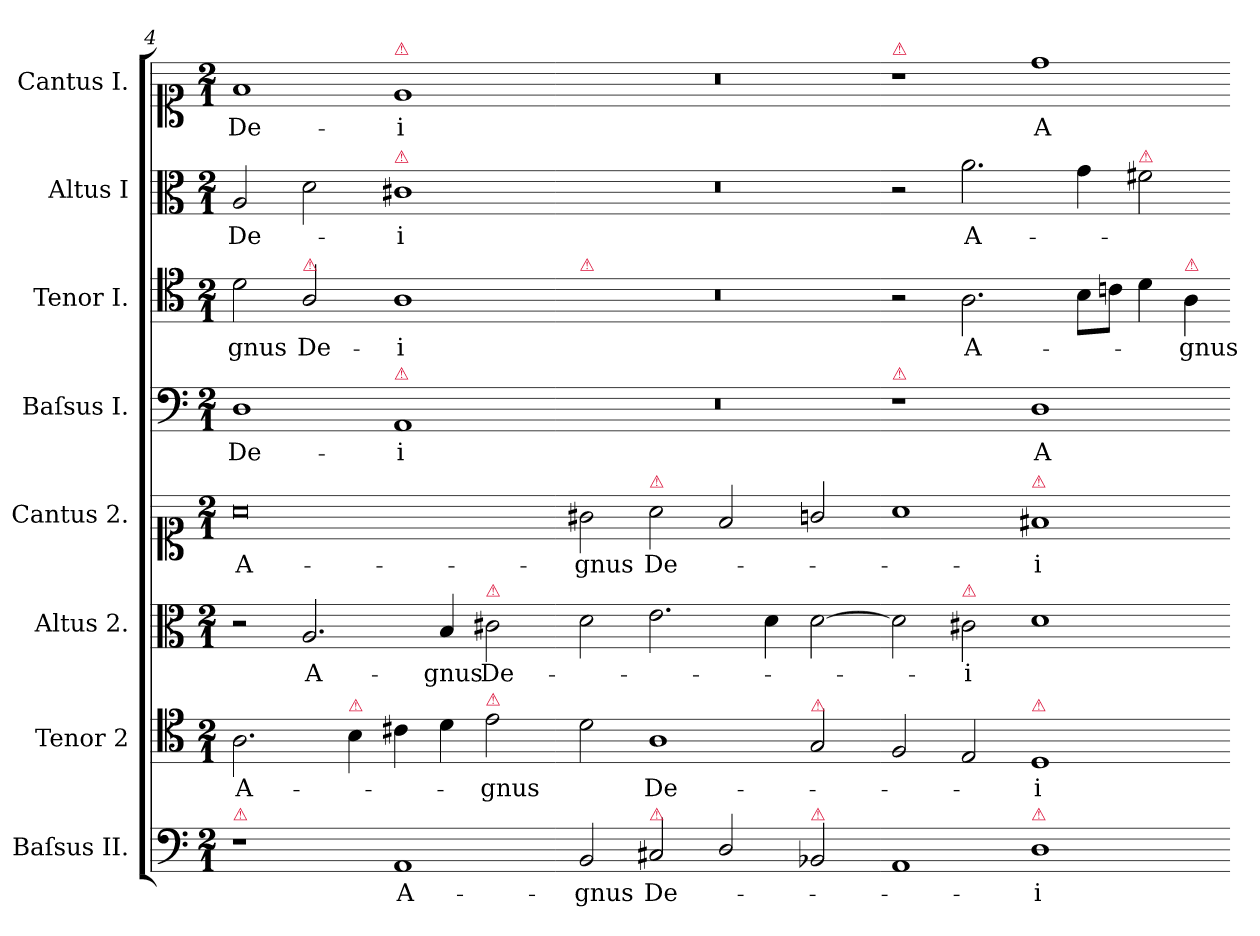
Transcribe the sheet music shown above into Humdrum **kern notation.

**kern	**text	**kern	**text	**kern	**text	**kern	**text	**kern	**text	**kern	**text	**kern	**text	**kern	**text
*part8	*part8	*part7	*part7	*part6	*part6	*part5	*part5	*part4	*part4	*part3	*part3	*part2	*part2	*part1	*part1
*staff8	*staff8	*staff7	*staff7	*staff6	*staff6	*staff5	*staff5	*staff4	*staff4	*staff3	*staff3	*staff2	*staff2	*staff1	*staff1
*I"Baſsus II.	*	*I"Tenor 2	*	*I"Altus 2.	*	*I"Cantus 2.	*	*I"Baſsus I.	*	*I"Tenor I.	*	*I"Altus I	*	*I"Cantus I.	*
*I'B 2	*	*I'T 2	*	*I'A 2	*	*I'S 2	*	*I'B 1	*	*I'T 1	*	*I'A 1	*	*I'S 1	*
*clefF4	*	*clefC4	*	*clefC3	*	*clefC1	*	*clefF4	*	*clefC4	*	*clefC3	*	*clefC1	*
*k[]	*	*k[]	*	*k[]	*	*k[]	*	*k[]	*	*k[]	*	*k[]	*	*k[]	*
*a:	*	*a:	*	*a:	*	*a:	*	*a:	*	*a:	*	*a:	*	*a:	*
*M2/1	*	*M2/1	*	*M2/1	*	*M2/1	*	*M2/1	*	*M2/1	*	*M2/1	*	*M2/1	*
=4	=4	=4	=4	=4	=4	=4	=4	=4	=4	=4	=4	=4	=4	=4	=4
!LO:TX:a:color=crimson:t=⚠	!	!	!	!	!	!	!	!	!	!	!	!	!	!	!
!	!	!	!	!	!	!	!	!	!LO:LY:i	!	!LO:LY:i	!	!LO:LY:i	!	!
1r	.	2.A\	A-	2r	.	0a	A-	1D	De-	2d\	-gnus	2A/	De-	1f	De-
!	!	!	!	!	!	!	!	!	!	!LO:TX:a:color=crimson:t=⚠	!	!	!	!	!
!	!	!	!	!	!	!	!	!	!	!	!LO:LY:i	!	!	!	!
.	.	.	.	2.A/	A-	.	.	.	.	2A/	De-	2d\	.	.	.
!	!	!LO:TX:a:color=crimson:t=⚠	!	!	!	!	!	!	!	!	!	!	!	!	!
.	.	4B\	.	.	.	.	.	.	.	.	.	.	.	.	.
!	!	!	!	!	!	!	!	!	!	!	!	!	!	!LO:TX:a:color=crimson:t=⚠	!
!	!	!	!	!	!	!	!	!	!	!	!	!LO:TX:a:color=crimson:t=⚠	!	!	!
!	!	!	!	!	!	!	!	!LO:TX:a:color=crimson:t=⚠	!	!	!	!	!	!	!
!	!	!	!	!	!	!	!	!	!LO:LY:i	!	!LO:LY:i	!	!LO:LY:i	!	!
1AA	A-	4c#X\	.	.	.	.	.	1AA	-i	1A	-i	1c#X	-i	1e	-i
.	.	4d\	.	4B/	-gnus	.	.	.	.	.	.	.	.	.	.
!	!	!	!	!LO:TX:a:color=crimson:t=⚠	!	!	!	!	!	!	!	!	!	!	!
!	!	!LO:TX:a:color=crimson:t=⚠	!	!	!	!	!	!	!	!	!	!	!	!	!
.	.	2e\	-gnus	2c#X\	De-	.	.	.	.	.	.	.	.	.	.
=5-	=5-	=5-	=5-	=5-	=5-	=5-	=5-	=5-	=5-	=5-	=5-	=5-	=5-	=5-	=5-
!	!	!	!	!	!	!	!	!	!	!LO:TX:a:color=crimson:t=⚠	!	!	!	!	!
2BB/	-gnus	2d\	.	2d\	.	2g#X\	-gnus	0r	.	0r	.	0r	.	0r	.
!	!	!	!	!	!	!LO:TX:a:color=crimson:t=⚠	!	!	!	!	!	!	!	!	!
!LO:TX:a:color=crimson:t=⚠	!	!	!	!	!	!	!	!	!	!	!	!	!	!	!
2C#X/	De-	1A	De-	2.e\	.	2a\	De-	.	.	.	.	.	.	.	.
2D/	.	.	.	.	.	2f/	.	.	.	.	.	.	.	.	.
.	.	.	.	4d\	.	.	.	.	.	.	.	.	.	.	.
!	!	!LO:TX:a:color=crimson:t=⚠	!	!	!	!	!	!	!	!	!	!	!	!	!
!LO:TX:a:color=crimson:t=⚠	!	!	!	!	!	!	!	!	!	!	!	!	!	!	!
2BB-X/	.	2G/	.	[2d\	.	2gn/	.	.	.	.	.	.	.	.	.
=6-	=6-	=6-	=6-	=6-	=6-	=6-	=6-	=6-	=6-	=6-	=6-	=6-	=6-	=6-	=6-
!	!	!	!	!	!	!	!	!	!	!	!	!	!	!LO:TX:a:color=crimson:t=⚠	!
!	!	!	!	!	!	!	!	!LO:TX:a:color=crimson:t=⚠	!	!	!	!	!	!	!
1AA	.	2F/	.	2d\]	.	1a	.	1r	.	2r	.	2r	.	1r	.
!	!	!	!	!LO:TX:a:color=crimson:t=⚠	!	!	!	!	!	!	!	!	!	!	!
!	!	!	!	!	!	!	!	!	!	!	!LO:LY:i	!	!LO:LY:i	!	!
.	.	2E/	.	2c#X\	-i	.	.	.	.	2.A\	A-	2.a\	A-	.	.
!	!	!	!	!	!	!LO:TX:a:color=crimson:t=⚠	!	!	!	!	!	!	!	!	!
!	!	!LO:TX:a:color=crimson:t=⚠	!	!	!	!	!	!	!	!	!	!	!	!	!
!LO:TX:a:color=crimson:t=⚠	!	!	!	!	!	!	!	!	!	!	!	!	!	!	!
!	!	!	!	!	!	!	!	!	!LO:LY:i	!	!	!	!	!	!LO:LY:i
1D	-i	1D	-i	1d	.	1f#X	-i	1D	A-	.	.	.	.	1dd	A-
.	.	.	.	.	.	.	.	.	.	8B\L	.	4g\	.	.	.
.	.	.	.	.	.	.	.	.	.	8cn\J	.	.	.	.	.
!	!	!	!	!	!	!	!	!	!	!	!	!LO:TX:a:color=crimson:t=⚠	!	!	!
.	.	.	.	.	.	.	.	.	.	4d\	.	2f#X\	.	.	.
!	!	!	!	!	!	!	!	!	!	!LO:TX:a:color=crimson:t=⚠	!	!	!	!	!
!	!	!	!	!	!	!	!	!	!	!	!LO:LY:i	!	!	!	!
.	.	.	.	.	.	.	.	.	.	4A\	-gnus	.	.	.	.
=-	=-	=-	=-	=-	=-	=-	=-	=-	=-	=-	=-	=-	=-	=-	=-
*-	*-	*-	*-	*-	*-	*-	*-	*-	*-	*-	*-	*-	*-	*-	*-
